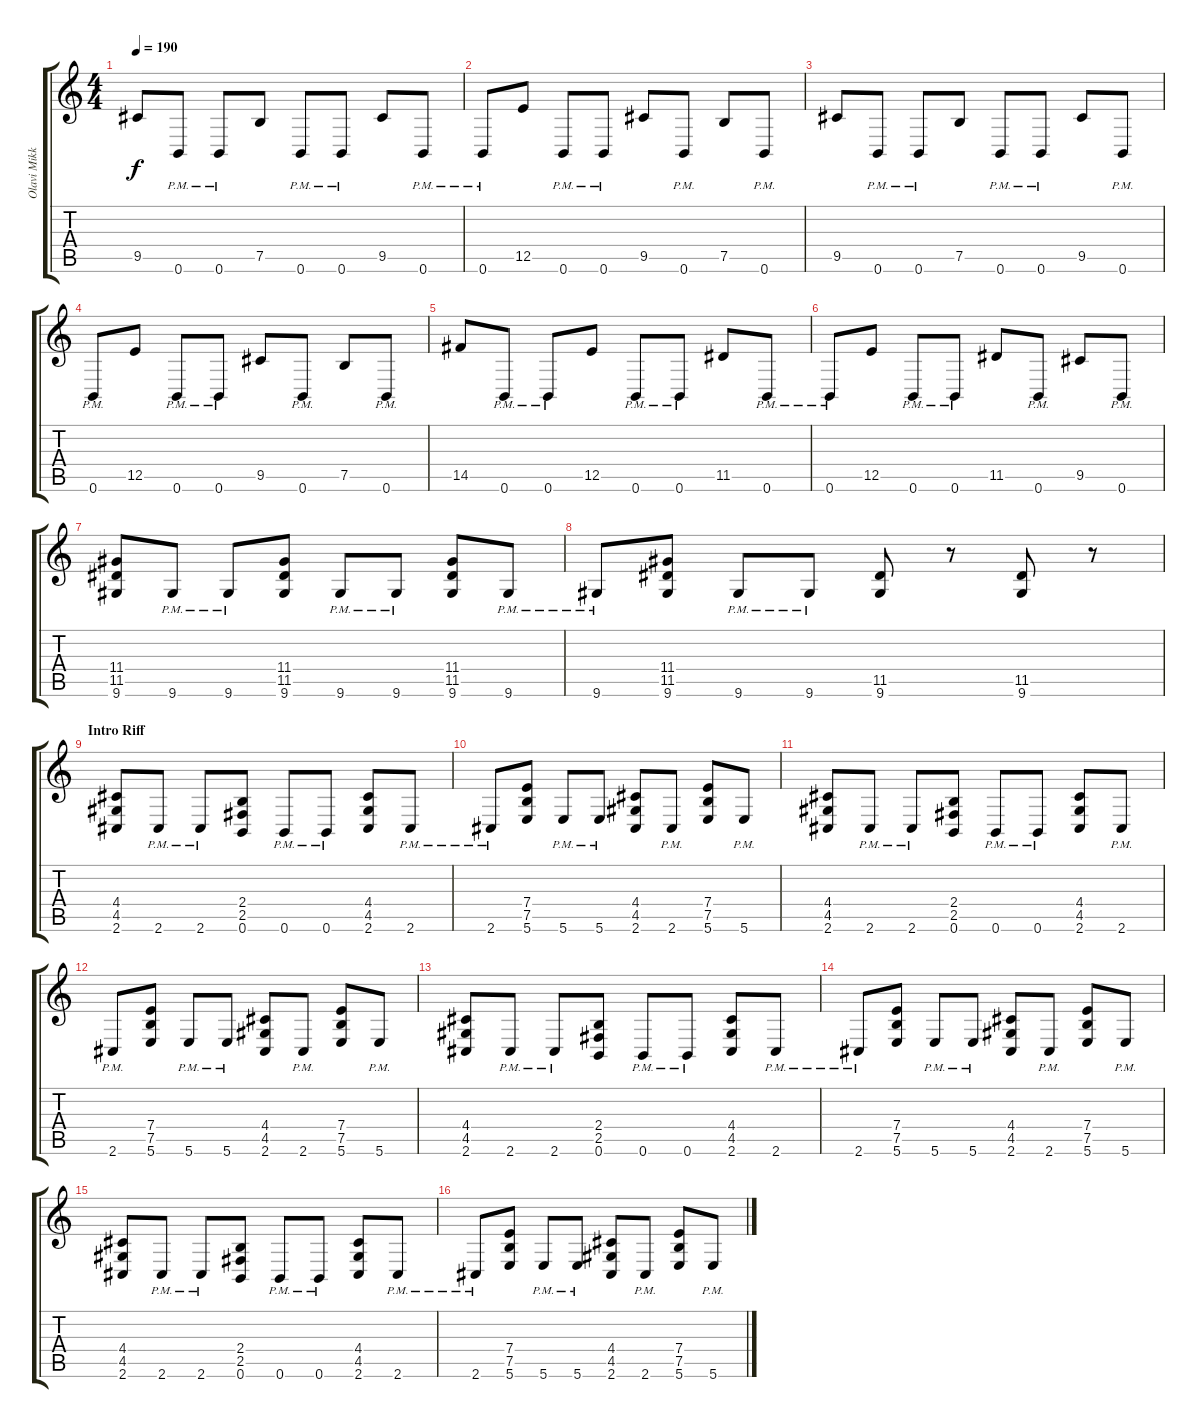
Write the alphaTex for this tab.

\track ("Olavi Mikkonen" "Olavi Mikk") {instrument distortionguitar}
\staff {score tabs}
\tuning (B3 Gb3 D3 A2 E2 B1) {hide}
\ts (4 4)
\section ("" "")
\tempo 190
\clef g2
\ks c
9.5.8{dy f} 0.6{pm}.8 0.6{pm}.8 7.5.8 0.6{pm}.8 0.6{pm}.8 9.5.8 0.6{pm}.8 |
0.6{pm}.8 12.5.8 0.6{pm}.8 0.6{pm}.8 9.5.8 0.6{pm}.8 7.5.8 0.6{pm}.8 |
9.5.8 0.6{pm}.8 0.6{pm}.8 7.5.8 0.6{pm}.8 0.6{pm}.8 9.5.8 0.6{pm}.8 |
0.6{pm}.8 12.5.8 0.6{pm}.8 0.6{pm}.8 9.5.8 0.6{pm}.8 7.5.8 0.6{pm}.8 |
14.5.8 0.6{pm}.8 0.6{pm}.8 12.5.8 0.6{pm}.8 0.6{pm}.8 11.5.8 0.6{pm}.8 |
0.6{pm}.8 12.5.8 0.6{pm}.8 0.6{pm}.8 11.5.8 0.6{pm}.8 9.5.8 0.6{pm}.8 |
(11.4 11.5 9.6).8 9.6{pm}.8 9.6{pm}.8 (11.4 11.5 9.6).8 9.6{pm}.8 9.6{pm}.8 (11.4 11.5 9.6).8 9.6{pm}.8 |
9.6{pm}.8 (11.4 11.5 9.6).8 9.6{pm}.8 9.6{pm}.8 (11.5 9.6).8 r.8 (11.5 9.6).8 r.8 |
\section ("" "Intro Riff")
(4.4 4.5 2.6).8 2.6{pm}.8 2.6{pm}.8 (2.4 2.5 0.6).8 0.6{pm}.8 0.6{pm}.8 (4.4 4.5 2.6).8 2.6{pm}.8 |
2.6{pm}.8 (7.4 7.5 5.6).8 5.6{pm}.8 5.6{pm}.8 (4.4 4.5 2.6).8 2.6{pm}.8 (7.4 7.5 5.6).8 5.6{pm}.8 |
(4.4 4.5 2.6).8 2.6{pm}.8 2.6{pm}.8 (2.4 2.5 0.6).8 0.6{pm}.8 0.6{pm}.8 (4.4 4.5 2.6).8 2.6{pm}.8 |
2.6{pm}.8 (7.4 7.5 5.6).8 5.6{pm}.8 5.6{pm}.8 (4.4 4.5 2.6).8 2.6{pm}.8 (7.4 7.5 5.6).8 5.6{pm}.8 |
(4.4 4.5 2.6).8 2.6{pm}.8 2.6{pm}.8 (2.4 2.5 0.6).8 0.6{pm}.8 0.6{pm}.8 (4.4 4.5 2.6).8 2.6{pm}.8 |
2.6{pm}.8 (7.4 7.5 5.6).8 5.6{pm}.8 5.6{pm}.8 (4.4 4.5 2.6).8 2.6{pm}.8 (7.4 7.5 5.6).8 5.6{pm}.8 |
(4.4 4.5 2.6).8 2.6{pm}.8 2.6{pm}.8 (2.4 2.5 0.6).8 0.6{pm}.8 0.6{pm}.8 (4.4 4.5 2.6).8 2.6{pm}.8 |
2.6{pm}.8 (7.4 7.5 5.6).8 5.6{pm}.8 5.6{pm}.8 (4.4 4.5 2.6).8 2.6{pm}.8 (7.4 7.5 5.6).8 5.6{pm}.8
